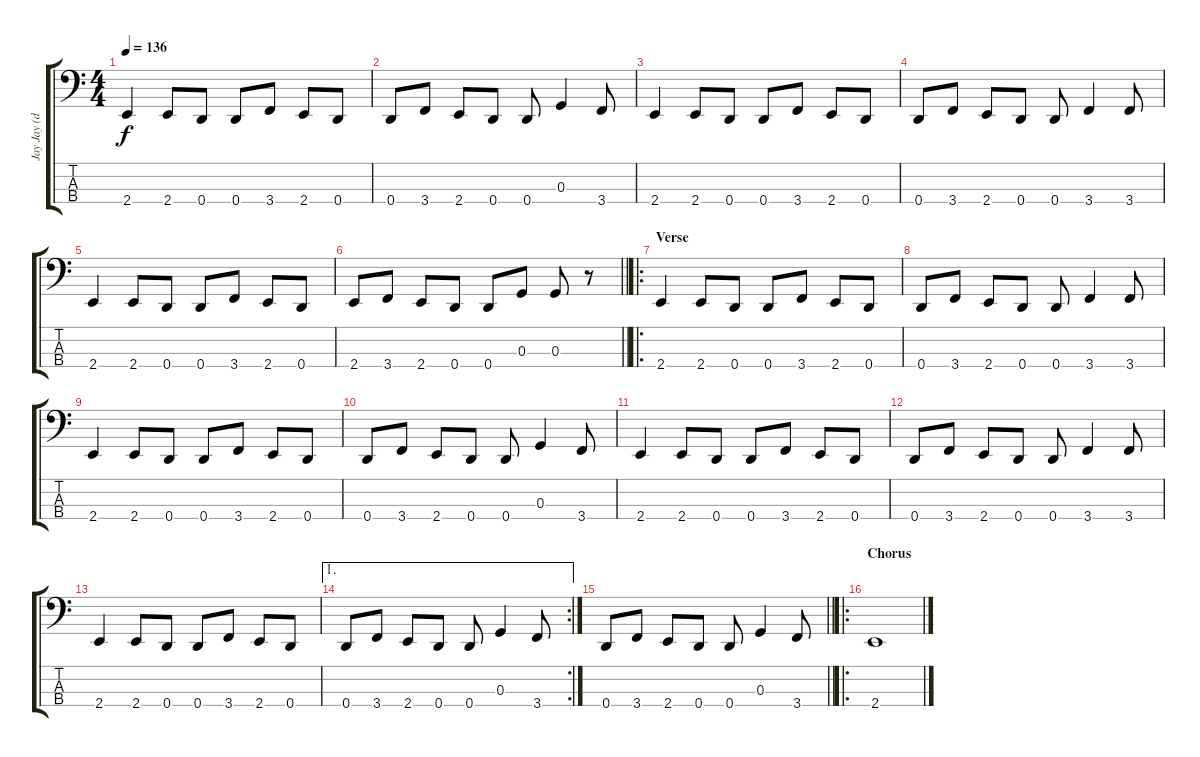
\track ("Jay Jay (distortion)" "Jay Jay (d") {instrument electricbasspick}
\staff {score tabs}
\tuning (F2 C2 G1 D1) {hide}
\ts (4 4)
\tempo 136
\clef f4
\ks c
2.4.4{dy f} 2.4.8 0.4.8 0.4.8 3.4.8 2.4.8 0.4.8 |
0.4.8 3.4.8 2.4.8 0.4.8 0.4.8 0.3.4 3.4.8 |
2.4.4 2.4.8 0.4.8 0.4.8 3.4.8 2.4.8 0.4.8 |
0.4.8 3.4.8 2.4.8 0.4.8 0.4.8 3.4.4 3.4.8 |
2.4.4 2.4.8 0.4.8 0.4.8 3.4.8 2.4.8 0.4.8 |
\barLineRight lightlight
2.4.8 3.4.8 2.4.8 0.4.8 0.4.8 0.3.8 0.3.8 r.8 |
\ro
\section ("" "Verse")
2.4.4 2.4.8 0.4.8 0.4.8 3.4.8 2.4.8 0.4.8 |
0.4.8 3.4.8 2.4.8 0.4.8 0.4.8 3.4.4 3.4.8 |
2.4.4 2.4.8 0.4.8 0.4.8 3.4.8 2.4.8 0.4.8 |
0.4.8 3.4.8 2.4.8 0.4.8 0.4.8 0.3.4 3.4.8 |
2.4.4 2.4.8 0.4.8 0.4.8 3.4.8 2.4.8 0.4.8 |
0.4.8 3.4.8 2.4.8 0.4.8 0.4.8 3.4.4 3.4.8 |
2.4.4 2.4.8 0.4.8 0.4.8 3.4.8 2.4.8 0.4.8 |
\ae 1
\rc 2
0.4.8 3.4.8 2.4.8 0.4.8 0.4.8 0.3.4 3.4.8 |
\barLineRight lightlight
0.4.8 3.4.8 2.4.8 0.4.8 0.4.8 0.3.4 3.4.8 |
\ro
\section ("" "Chorus")
2.4.1
